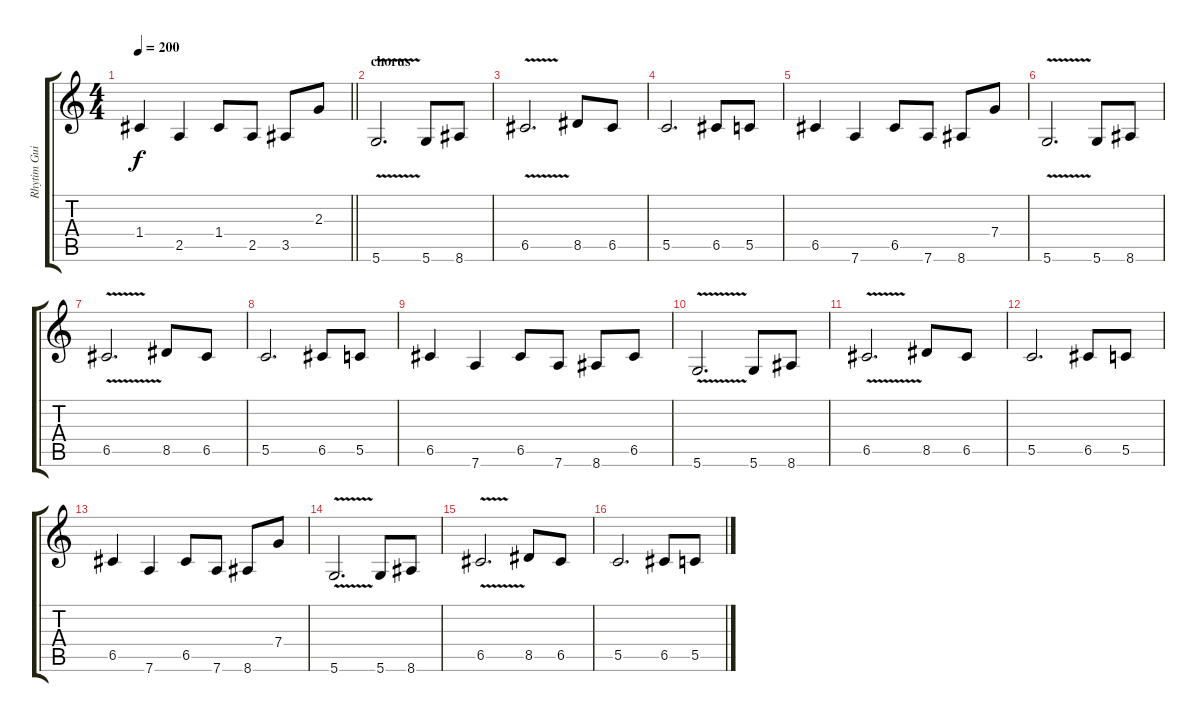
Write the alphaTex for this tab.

\track ("Rhytim Guitar" "Rhytim Gui") {instrument distortionguitar}
\staff {score tabs}
\tuning (D4 A3 F3 C3 G2 D2) {hide}
\ts (4 4)
\tempo 200
\clef g2
\barLineRight lightlight
\ks c
1.4.4{dy f} 2.5.4 1.4.8 2.5.8 3.5.8 2.3.8 |
\section ("" "chorus")
5.6{v}.2{d} 5.6.8 8.6.8 |
6.5{v}.2{d} 8.5.8 6.5.8 |
5.5.2{d} 6.5.8 5.5.8 |
6.5.4 7.6.4 6.5.8 7.6.8 8.6.8 7.4.8 |
5.6{v}.2{d} 5.6.8 8.6.8 |
6.5{v}.2{d} 8.5.8 6.5.8 |
5.5.2{d} 6.5.8 5.5.8 |
6.5.4 7.6.4 6.5.8 7.6.8 8.6.8 6.5.8 |
5.6{v}.2{d} 5.6.8 8.6.8 |
6.5{v}.2{d} 8.5.8 6.5.8 |
5.5.2{d} 6.5.8 5.5.8 |
6.5.4 7.6.4 6.5.8 7.6.8 8.6.8 7.4.8 |
5.6{v}.2{d} 5.6.8 8.6.8 |
6.5{v}.2{d} 8.5.8 6.5.8 |
5.5.2{d} 6.5.8 5.5.8
